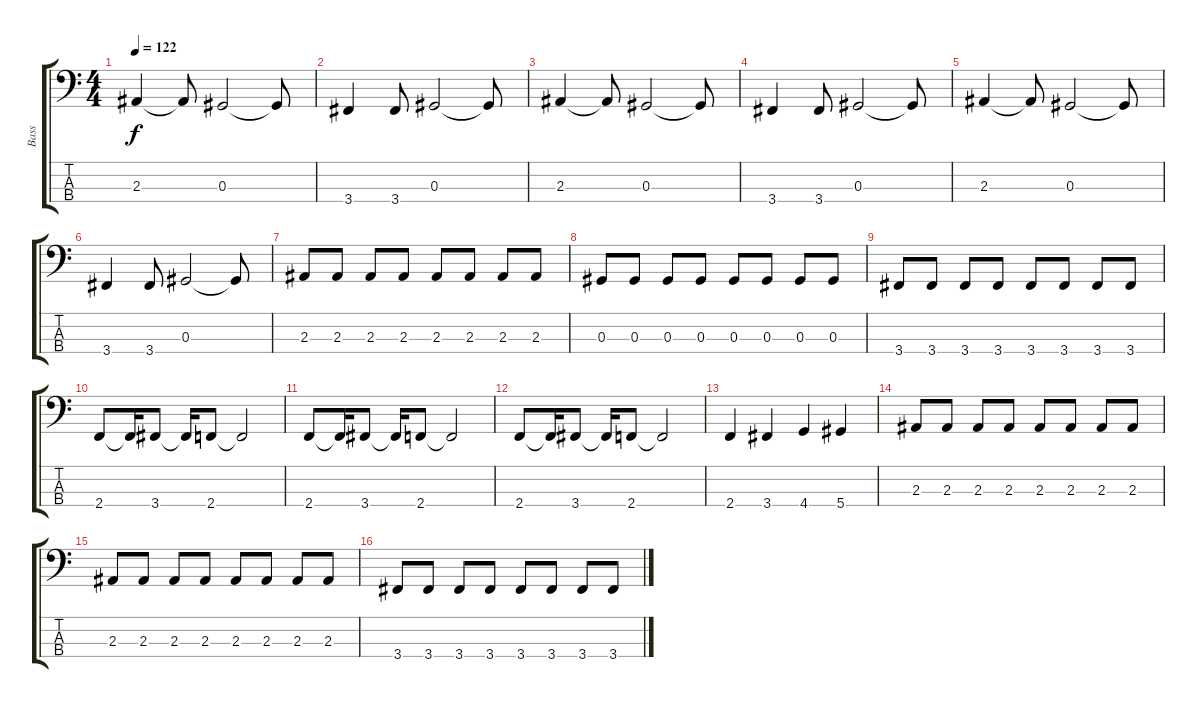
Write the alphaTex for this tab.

\track ("Bass" "Bass") {instrument electricbassfinger}
\staff {score tabs}
\tuning (Gb2 Db2 Ab1 Eb1) {hide}
\ts (4 4)
\tempo 122
\clef f4
\ks c
2.3.4{dy f} 2.3{t}.8 0.3.2 0.3{t}.8 |
3.4.4 3.4.8 0.3.2 0.3{t}.8 |
2.3.4 2.3{t}.8 0.3.2 0.3{t}.8 |
3.4.4 3.4.8 0.3.2 0.3{t}.8 |
2.3.4 2.3{t}.8 0.3.2 0.3{t}.8 |
3.4.4 3.4.8 0.3.2 0.3{t}.8 |
2.3.8 2.3.8 2.3.8 2.3.8 2.3.8 2.3.8 2.3.8 2.3.8 |
0.3.8 0.3.8 0.3.8 0.3.8 0.3.8 0.3.8 0.3.8 0.3.8 |
3.4.8 3.4.8 3.4.8 3.4.8 3.4.8 3.4.8 3.4.8 3.4.8 |
2.4.8 2.4{t}.16 3.4.8 3.4{t}.16 2.4.8 2.4{t}.2 |
2.4.8 2.4{t}.16 3.4.8 3.4{t}.16 2.4.8 2.4{t}.2 |
2.4.8 2.4{t}.16 3.4.8 3.4{t}.16 2.4.8 2.4{t}.2 |
2.4.4 3.4.4 4.4.4 5.4.4 |
2.3.8 2.3.8 2.3.8 2.3.8 2.3.8 2.3.8 2.3.8 2.3.8 |
2.3.8 2.3.8 2.3.8 2.3.8 2.3.8 2.3.8 2.3.8 2.3.8 |
3.4.8 3.4.8 3.4.8 3.4.8 3.4.8 3.4.8 3.4.8 3.4.8
